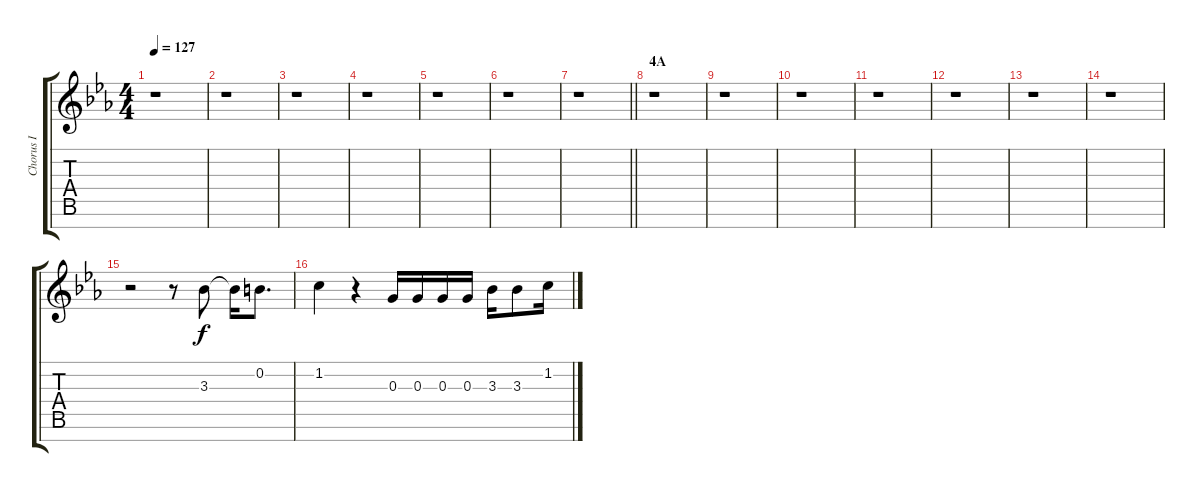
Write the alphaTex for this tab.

\track ("Chorus I" "Chorus I") {instrument voiceoohs}
\staff {score tabs}
\tuning (E5 B4 G4 D4 A3 E3 B2) {hide}
\ts (4 4)
\tempo 127
\clef g2
\ks eb
r.1{dy f} |
r.1 |
r.1 |
r.1 |
r.1 |
r.1 |
\barLineRight lightlight
r.1 |
\section ("" "4A")
r.1 |
r.1 |
r.1 |
r.1 |
r.1 |
r.1 |
r.1 |
r.2 r.8 3.3.8 3.3{t}.16 0.2.8{d} |
1.2.4 r.4 0.3.16 0.3.16 0.3.16 0.3.16 3.3.16 3.3.8 1.2.16
